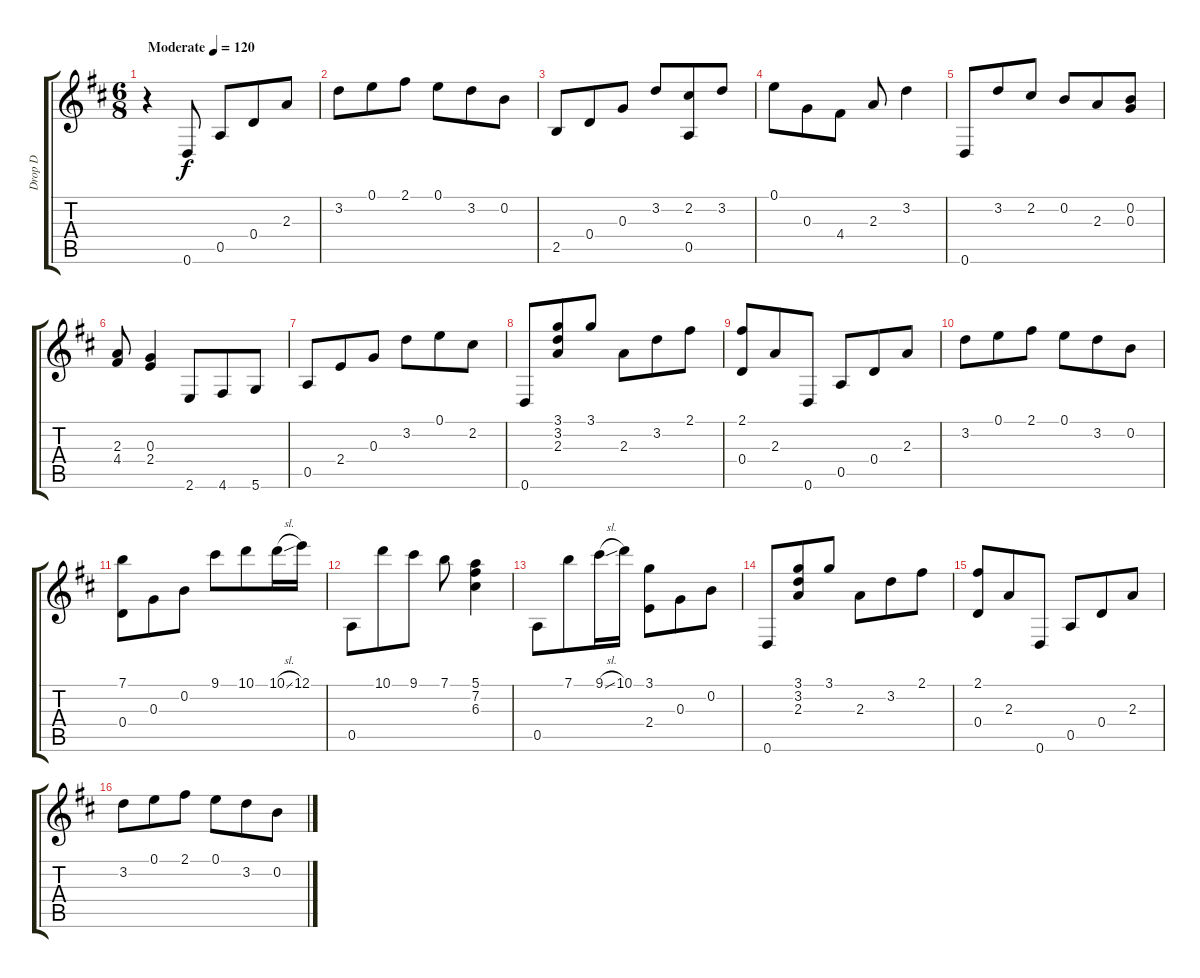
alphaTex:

\track ("Drop D" "Drop D") {instrument acousticguitarsteel}
\staff {score tabs}
\tuning (E4 B3 G3 D3 A2 D2) {hide}
\ts (6 8)
\tempo (120 "Moderate")
\clef g2
\ks d
r.4{dy f instrument acousticguitarsteel} 0.6.8 0.5.8 0.4.8 2.3.8 |
3.2.8 0.1.8 2.1.8 0.1.8 3.2.8 0.2.8 |
2.5.8 0.4.8 0.3.8 3.2.8 (2.2 0.5).8 3.2.8 |
0.1.8 0.3.8 4.4.8 2.3.8 3.2.4 |
0.6.8 3.2.8 2.2.8 0.2.8 2.3.8 (0.2 0.3).8 |
(2.3 4.4).8 (0.3 2.4).4 2.6.8 4.6.8 5.6.8 |
0.5.8 2.4.8 0.3.8 3.2.8 0.1.8 2.2.8 |
0.6.8 (3.1 3.2 2.3).8 3.1.8 2.3.8 3.2.8 2.1.8 |
(2.1 0.4).8 2.3.8 0.6.8 0.5.8 0.4.8 2.3.8 |
3.2.8 0.1.8 2.1.8 0.1.8 3.2.8 0.2.8 |
(7.1 0.4).8 0.3.8 0.2.8 9.1.8 10.1.8 10.1{sl}.16 12.1.16 |
0.5.8 10.1.8 9.1.8 7.1.8 (5.1 7.2 6.3).4 |
0.5.8 7.1.8 9.1{sl}.16 10.1.16 (3.1 2.4).8 0.3.8 0.2.8 |
0.6.8 (3.1 3.2 2.3).8 3.1.8 2.3.8 3.2.8 2.1.8 |
(2.1 0.4).8 2.3.8 0.6.8 0.5.8 0.4.8 2.3.8 |
3.2.8 0.1.8 2.1.8 0.1.8 3.2.8 0.2.8
